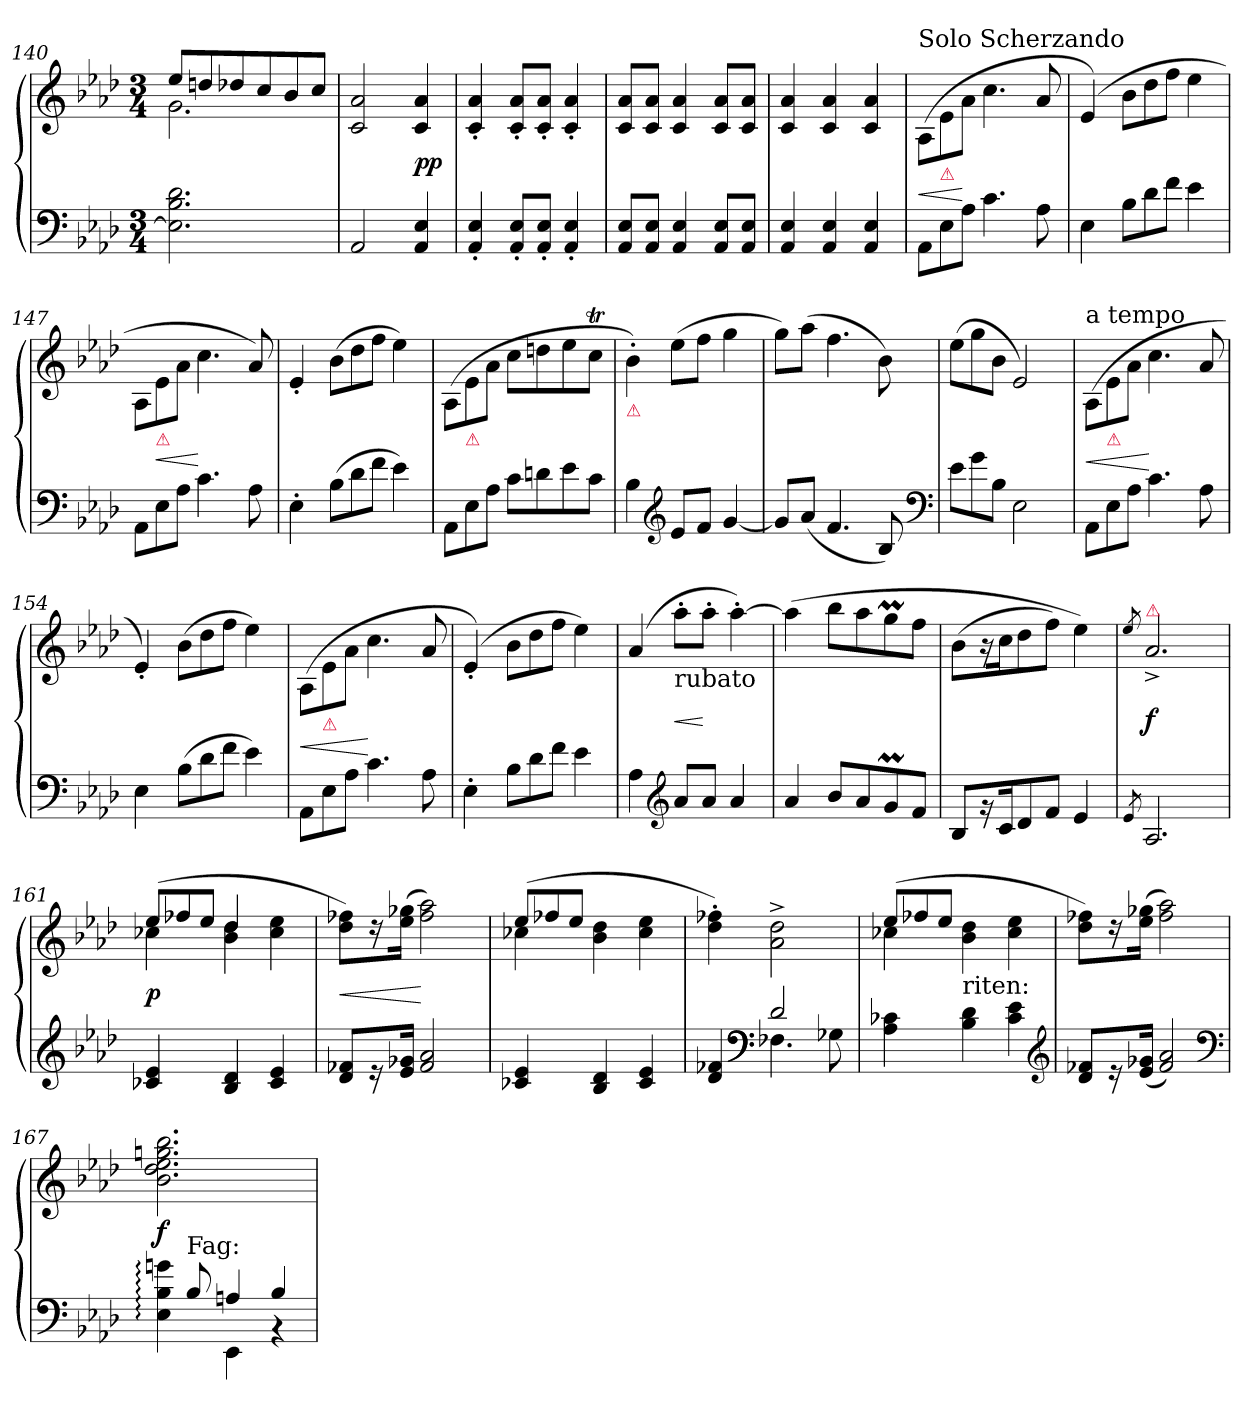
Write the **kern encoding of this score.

**kern	**kern	**dynam
*part1	*part1	*part1
*staff2	*staff1	*staff1/2
*clefF4	*clefG2	*
*k[b-e-a-d-]	*k[b-e-a-d-]	*
*M3/4	*M3/4	*
=140	=140	=140
*	*^	*
2.E-!] 2.B-! 2.d-!	8ee-!L	2.g!	.
.	8ddn!	.	.
.	8dd-X!	.	.
.	8cc!	.	.
.	8b-!	.	.
.	8cc!J	.	.
*	*v	*v	*
=141	=141	=141
2AA-!	2c! 2a-!	.
4AA-! 4E-!	4c! 4a-!	pp
=142	=142	=142
4AA-!'< 4E-!'<	4c!'< 4a-!'<	.
8AA-!'< 8E-!'<L	8c!'< 8a-!'<L	.
8AA-!'< 8E-!'<J	8c!'< 8a-!'<J	.
4AA-!'< 4E-!'<	4c!'< 4a-!'<	.
=143	=143	=143
8AA-! 8E-!L	8c! 8a-!L	.
8AA-! 8E-!J	8c! 8a-!J	.
4AA-! 4E-!	4c! 4a-!	.
8AA-! 8E-!L	8c! 8a-!L	.
8AA-! 8E-!J	8c! 8a-!J	.
=144	=144	=144
4AA-! 4E-!	4c! 4a-!	.
4AA-! 4E-!	4c! 4a-!	.
4AA-! 4E-!	4c! 4a-!	.
=145	=145	=145
*Xtuplet	*Xtuplet	*
!	!LO:TX:a:t=Solo Scherzando	!
12AA-\L	(>12A-/L	<
!	!LO:TX:b:color=crimson:t=⚠	!
12E-	12e-\	.
12A-J	12a-\J	[
4.c	4.cc	.
8A-	8a-	.
=146	=146	=146
4E-	(>4e-)	.
12B-L	12b-L	.
12d-	12dd-	.
12fJ	12ffJ	.
4e-	4ee-	.
=147	=147	=147
12AA-L	12A-/L	.
!	!LO:TX:b:color=crimson:t=⚠	!
12E-	12e-\	<
12A-J	12a-\J	.
4.c	4.cc	[
8A-	8a-)	.
=148	=148	=148
4E-'>	4e-'<	.
(>12B-L	(>12b-L	.
12d-	12dd-	.
12fJ	12ffJ	.
4e-)	4ee-)	.
=149	=149	=149
12AA-L	(>12A-/L	.
!	!LO:TX:b:color=crimson:t=⚠	!
12E-	12e-\	.
12A-J	12a-\J	.
8cL	8ccL	.
8dn	8ddn	.
8e-	8ee-	.
8cJ	8ccTJ	.
=150	=150	=150
!	!LO:TX:b:color=crimson:t=⚠	!
4B-	4b-'>)	.
*clefG2	*	*
8e-L	(>8ee-L	.
8fJ	8ffJ	.
[4g	4gg	.
=151	=151	=151
8gL]	8ggL)	.
(<8a-J	(>8aa-J	.
4.f	4.ff	.
8B-)	8b-)	.
*clefF4	*	*
=152	=152	=152
12e-L	(>12ee-L	.
12g	12gg	.
12B-J	12b-J	.
2E-	2e-)	.
=153	=153	=153
!	!LO:TX:a:t=a tempo	!
12AA-L	(>12A-/L	<
!	!LO:TX:b:color=crimson:t=⚠	!
12E-	12e-\	.
12A-J	12a-\J	.
4.c	4.cc	[
8A-	8a-	.
=154	=154	=154
4E-	4e-'<)	.
(>12B-L	(12b-L	.
12d-	12dd-	.
12fJ	12ffJ	.
4e-)	4ee-)	.
=155	=155	=155
12AA-L	(>12A-/L	<
!	!LO:TX:b:color=crimson:t=⚠	!
12E-	12e-\	.
12A-J	12a-\J	.
4.c	4.cc	[
8A-	8a-	.
=156	=156	=156
4E-'>	(>4e-'<)	.
12B-L	12b-L	.
12d-	12dd-	.
12fJ	12ffJ	.
4e-	4ee-)	.
=157	=157	=157
4A-	(>4a-	.
*clefG2	*	*
!	!LO:TX:b:t=rubato	!
8a-L	8aa-'>L	<
8a-J	8aa-'>J	[
4a-	[4aa-'>)	.
=158	=158	=158
4a-	(>4aa-]	.
8b-L	8bb-L	.
8a-	8aa-	.
8gm	8ggm	.
8fJ	8ffJ	.
=159	=159	=159
8B-L	(>8b-L	.
16rg	16r	.
16cK	16ccK	.
8d-	8dd-	.
8fJ	8ffJ)	.
4e-	4ee-)	.
=160	=160	=160
8qe-/	8qee-/	.
!	!LO:TX:a:color=crimson:t=⚠	!
2.A-	2.a-^<	f
=161	=161	=161
*	*^	*
4c-X 4e-	(>12ee-L	4cc-X	p
.	12ff-X	.	.
.	12ee-J	.	.
4B- 4d-	4dd-	4b- 4dd-	.
4c- 4e-	4ryy	4cc- 4ee-	.
*	*v	*v	*
=162	=162	=162
8d- 8f-XL	8dd- 8ff-XL)	<
16r	16r	.
16e- 16g-XJk	(>16ee- 16gg-XJk	.
2f- 2a-	2ff- 2aa-)	[
=163	=163	=163
*	*^	*
4c-X 4e-	(>12ee-L	4cc-X	.
.	12ff-X	.	.
.	12ee-J	.	.
4B- 4d-	4ryy	4b- 4dd-	.
4c- 4e-	4ryy	4cc- 4ee-	.
*	*v	*v	*
=164	=164	=164
*^	*	*
4ryy	4d-/ 4f-X/	4dd-'> 4ff-X'>)	.
*clefF4	*	*	*
2d-	4.F-X	2a-^> 2dd-^>	.
.	8G-X	.	.
*v	*v	*	*
=165	=165	=165
*	*^	*
4A- 4c-X	(>12ee-L	4cc-X	.
.	12ff-X	.	.
.	12ee-J	.	.
!	!LO:TX:b:t=riten&colon;	!	!
4B- 4d-	4ryy	4b- 4dd-	.
4c- 4e-	4ryy	4cc- 4ee-	.
*	*v	*v	*
*clefG2	*	*
=166	=166	=166
8d- 8f-XL	8dd- 8ff-XL)	.
16r	16r	.
(<16e- 16g-XJk	(>16ee- 16gg-XJk	.
2f- 2a-)	2ff- 2aa-)	.
*clefF4	*	*
=167	=167	=167
*^	*	*
8ryy	4E-: 4B-: 4gn:	2.b- 2.dd- 2.ee- 2.ggn 2.bb-	f
!LO:TX:a:t=Fag&colon;	!	!	!
8B-!	.	.	.
4An!	4EE-!	.	.
4B-!	4rBB	.	.
*v	*v	*	*
=	=	=
*-	*-	*-
